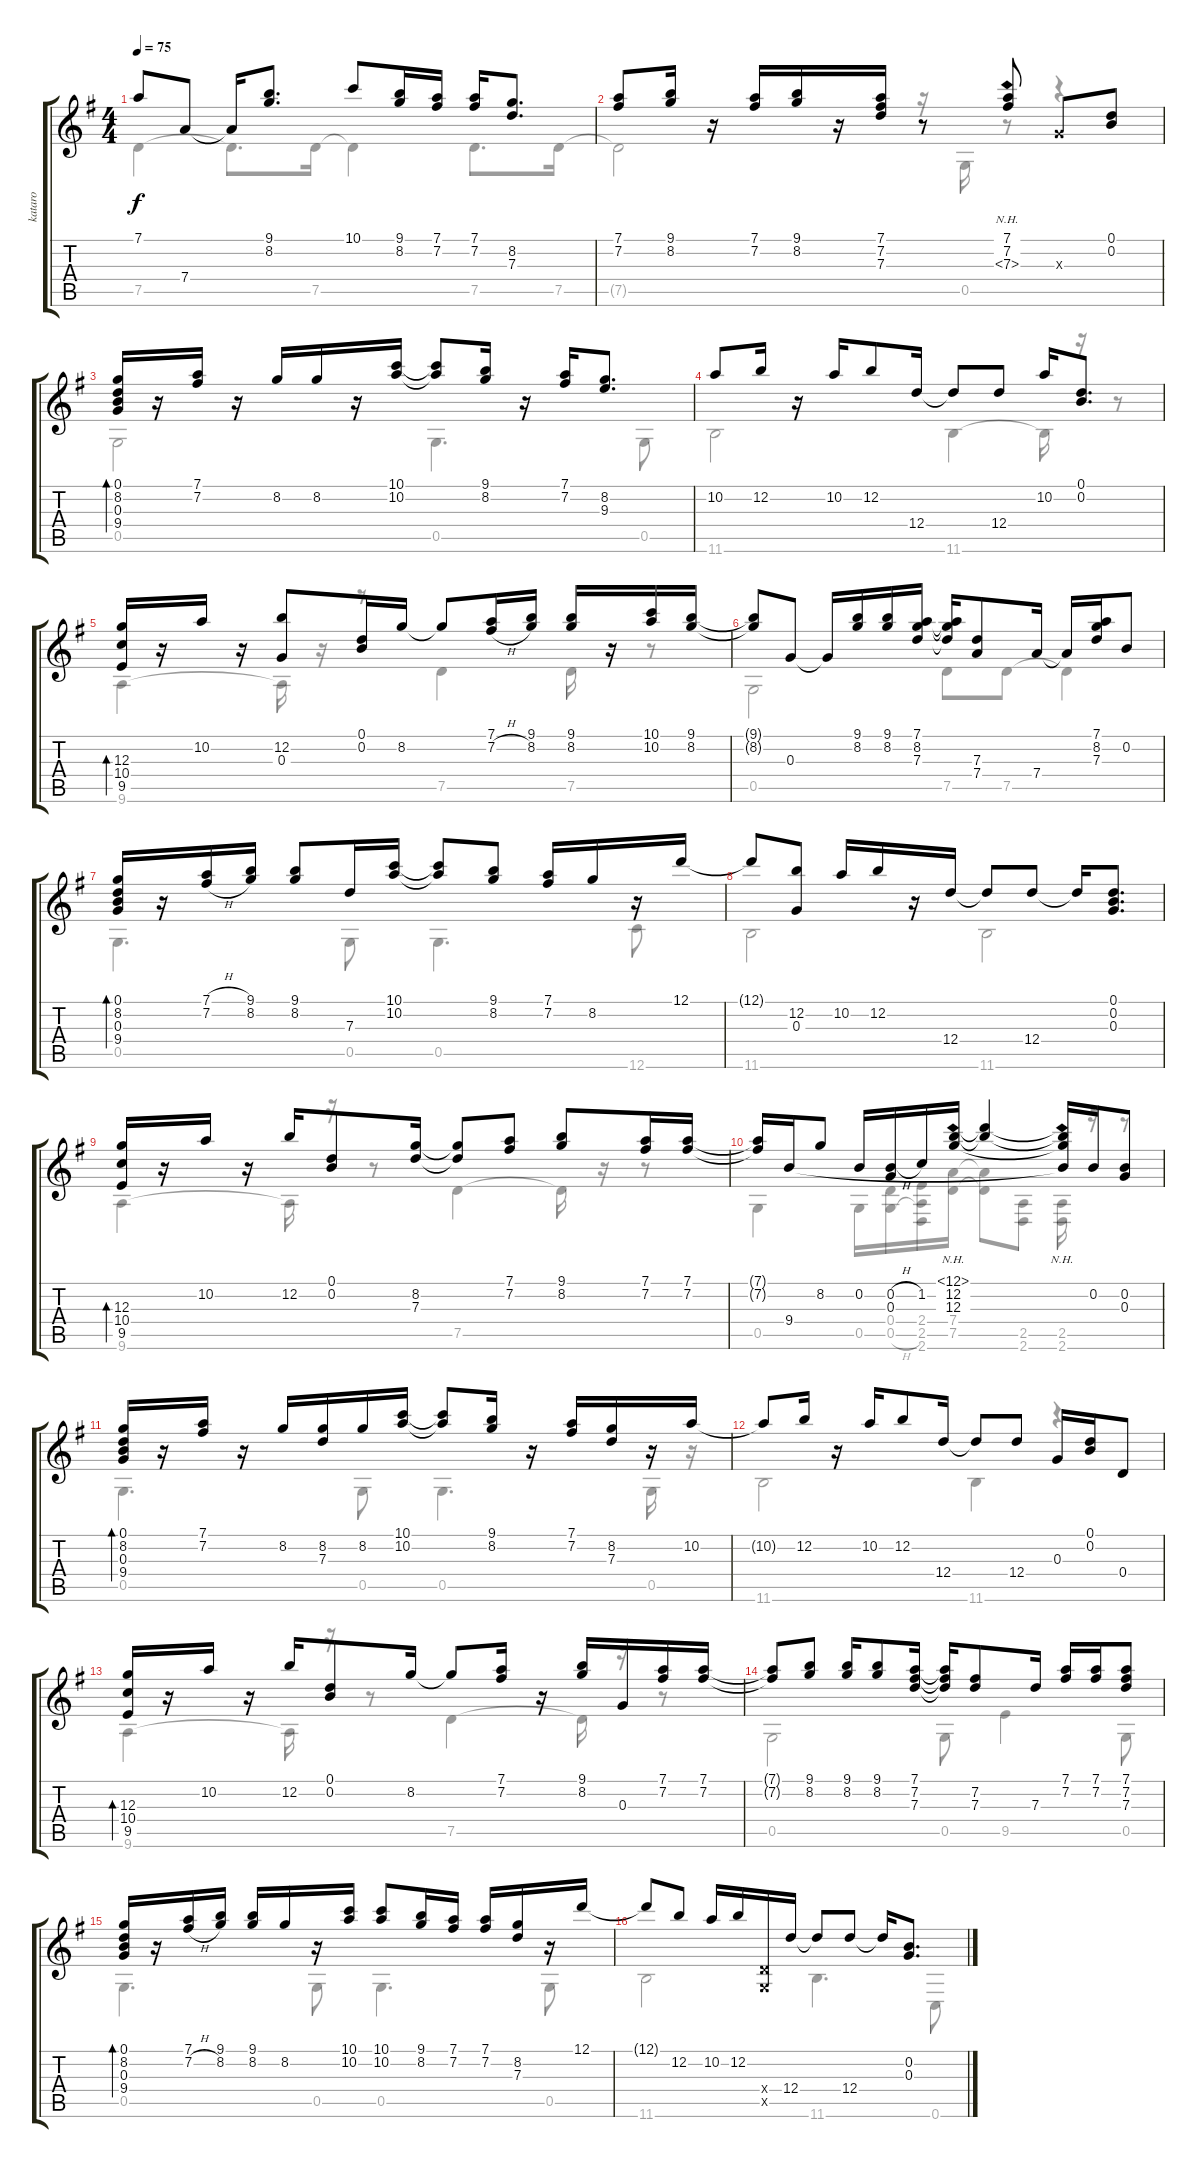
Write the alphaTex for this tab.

\track ("kataro" "kataro") {instrument acousticguitarsteel}
\staff {score tabs}
\tuning (D4 B3 G3 D3 G2 C2) {hide}
\voice
\ts (4 4)
\tempo 75
\clef g2
\ks g
7.1.8{dy f} 7.4.8 7.4{t}.16 (9.1 8.2).8{d} 10.1.8 (9.1 8.2).16 (7.1 7.2).16 (7.1 7.2).16 (8.2 7.3).8{d} |
(7.1 7.2).8 (9.1 8.2).16 r.16 (7.1 7.2).16 (9.1 8.2).16 r.16 (7.1 7.2 7.3).16 r.8 (7.1 7.2 7.3{nh}).8 0.3{x}.8 (0.1 0.2).8 |
(0.1 8.2 0.3 9.4).16{bd 60} r.16 (7.1 7.2).16 r.16 8.2.16 8.2.16 r.16 (10.1 10.2).16 (10.1{t} 10.2{t}).8 (9.1 8.2).16 r.16 (7.1 7.2).16 (8.2 9.3).8{d} |
10.2.8 12.2.16 r.16 10.2.16 12.2.8 12.4.16 12.4{t}.8 12.4.8 10.2.16 (0.1 0.2).8{d} |
(12.3 10.4 9.5).16{bd 60} r.16 10.2.16 r.16 (12.2 0.3).8 (0.1 0.2).16 8.2.16 8.2{t}.8 (7.1 7.2{h}).16 (9.1 8.2).16 (9.1 8.2).16 r.16 (10.1 10.2).16 (9.1 8.2).16 |
(9.1{t} 8.2{t}).8 0.3.8 0.3{t}.16 (9.1 8.2).16 (9.1 8.2).16 (7.1 8.2 7.3).16 (7.1{t} 8.2{t} 7.3{t}).16 (7.3 7.4).8 7.4.16 7.4{t}.16 (7.1 8.2 7.3).16 0.2.8 |
(0.1 8.2 0.3 9.4).16{bd 60} r.16 (7.1{h} 7.2{h}).16 (9.1 8.2).16 (9.1 8.2).8 7.3.16 (10.1 10.2).16 (10.1{t} 10.2{t}).8 (9.1 8.2).8 (7.1 7.2).16 8.2.16 r.16 12.1.16 |
12.1{t}.8 (12.2 0.3).8 10.2.16 12.2.16 r.16 12.4.16 12.4{t}.8 12.4.8 12.4{t}.16 (0.1 0.2 0.3).8{d} |
(12.3 10.4 9.5).16{bd 60} r.16 10.2.16 r.16 12.2.16 (0.1 0.2).8 (8.2 7.3).16 (8.2{t} 7.3{t}).8 (7.1 7.2).8 (9.1 8.2).8 (7.1 7.2).16 (7.1 7.2).16 |
(7.1{t} 7.2{t}).16 9.4.16 8.2.8 0.2.16 (0.2{h} 0.3).16 1.2.16 (12.1{nh} 12.2 12.3).16 (12.1{t} 12.2{t}).4 (12.1{nh t} 12.2{t} 12.3{t} 9.4{t}).16 0.2.16 (0.2 0.3).8 |
(0.1 8.2 0.3 9.4).16{bd 60} r.16 (7.1 7.2).16 r.16 8.2.16 (8.2 7.3).16 8.2.16 (10.1 10.2).16 (10.1{t} 10.2{t}).8 (9.1 8.2).16 r.16 (7.1 7.2).16 (8.2 7.3).16 r.16 10.2.16 |
10.2{t}.8 12.2.16 r.16 10.2.16 12.2.8 12.4.16 12.4{t}.8 12.4.8 0.3.16 (0.1 0.2).16 0.4.8 |
(12.3 10.4 9.5).16{bd 60} r.16 10.2.16 r.16 12.2.16 (0.1 0.2).8 8.2.16 8.2{t}.8 (7.1 7.2).16 r.16 (9.1 8.2).16 0.3.16 (7.1 7.2).16 (7.1 7.2).16 |
(7.1{t} 7.2{t}).8 (9.1 8.2).8 (9.1 8.2).16 (9.1 8.2).8 (7.1 7.2 7.3).16 (7.1{t} 7.2{t} 7.3{t}).16 (7.2 7.3).8 7.3.16 (7.1 7.2).16 (7.1 7.2).16 (7.1 7.2 7.3).8 |
(0.1 8.2 0.3 9.4).16{bd 60} r.16 (7.1 7.2{h}).16 (9.1 8.2).16 (9.1 8.2).16 8.2.16 r.16 (10.1 10.2).16 (10.1 10.2).8 (9.1 8.2).16 (7.1 7.2).16 (7.1 7.2).16 (8.2 7.3).16 r.16 12.1.16 |
12.1{t}.8 12.2.8 10.2.16 12.2.16 (0.4{x} 0.5{x}).16 12.4.16 12.4{t}.8 12.4.8 12.4{t}.16 (0.2 0.3).8{d}
\voice
\clef g2
\ottava regular
\simile none
\ks g
7.5.4{dy f} 7.5{t}.8{d} 7.5.16 7.5{t}.4 7.5.8{d} 7.5.16 |
7.5{t}.2 r.16 0.5.16 r.8 r.4 |
0.5.2 0.5.4{d} 0.5.8 |
11.6.2 11.6.4 11.6{t}.16 r.16 r.8 |
9.6.4 9.6{t}.16 r.16 r.8 7.5.4 7.5.16 r.16 r.8 |
0.5.2 7.5.8 7.5.8 7.5{t}.4 |
0.5.4{d} 0.5.8 0.5.4{d} 12.6.8 |
11.6.2 11.6.2 |
9.6.4 9.6{t}.16 r.16 r.8 7.5.4 7.5{t}.16 r.16 r.8 |
0.5.4 0.5.16 (0.4 0.5{h}).16 (2.4 2.5 2.6).16 (7.4 7.5).16 (7.4{t} 7.5{t}).8 (2.5 2.6).8 (2.5 2.6).16 r.16 r.8 |
0.5.4{d} 0.5.8 0.5.4{d} 0.5.16 r.16 |
11.6.2 11.6.4 r.4 |
9.6.4 9.6{t}.16 r.16 r.8 7.5.4 7.5{t}.16 r.16 r.8 |
0.5.2 0.5.8 9.5.4 0.5.8 |
0.5.4{d} 0.5.8 0.5.4{d} 0.5.8 |
11.6.2 11.6.4{d} 0.6.8
